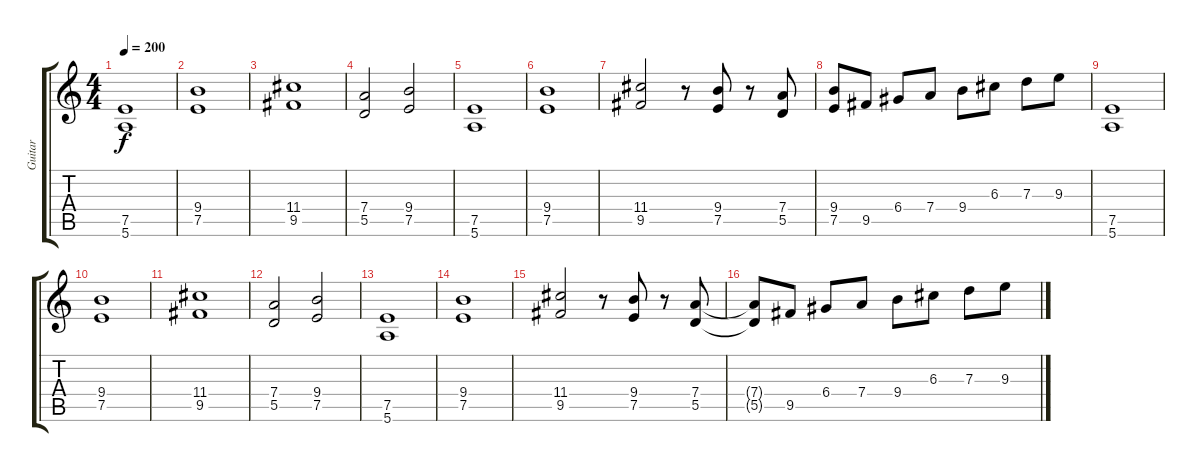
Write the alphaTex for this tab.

\track ("Guitar" "Guitar") {instrument distortionguitar}
\staff {score tabs}
\tuning (E4 B3 G3 D3 A2 E2) {hide}
\ts (4 4)
\tempo 200
\clef g2
\ks c
(7.5 5.6).1{dy f} |
(9.4 7.5).1 |
(11.4 9.5).1 |
(7.4 5.5).2 (9.4 7.5).2 |
(7.5 5.6).1 |
(9.4 7.5).1 |
(11.4 9.5).2 r.8 (9.4 7.5).8 r.8 (7.4 5.5).8 |
(9.4 7.5).8 9.5.8 6.4.8 7.4.8 9.4.8 6.3.8 7.3.8 9.3.8 |
(7.5 5.6).1 |
(9.4 7.5).1 |
(11.4 9.5).1 |
(7.4 5.5).2 (9.4 7.5).2 |
(7.5 5.6).1 |
(9.4 7.5).1 |
(11.4 9.5).2 r.8 (9.4 7.5).8 r.8 (7.4 5.5).8 |
(7.4{t} 5.5{t}).8 9.5.8 6.4.8 7.4.8 9.4.8 6.3.8 7.3.8 9.3.8
